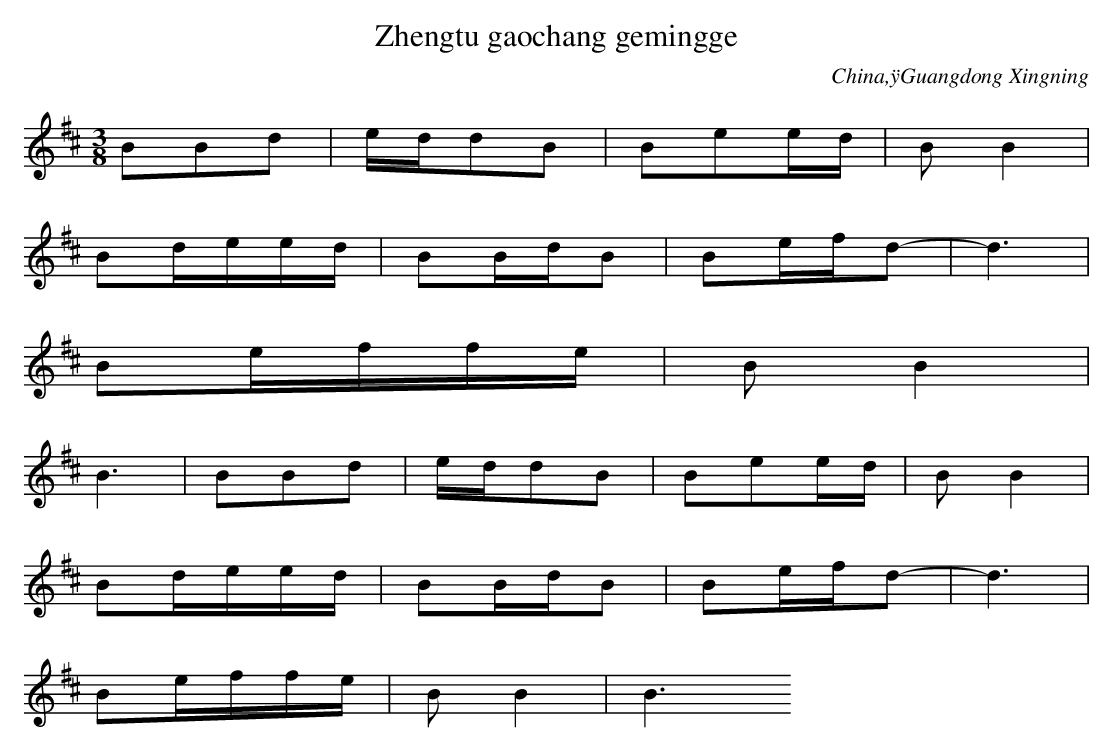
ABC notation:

X:1
T: Zhengtu gaochang gemingge
O: China,ÿGuangdong Xingning
M: 3/8
L: 1/16
K: D
B2B2d2 | edd2B2 | B2e2ed | B2B4 |
B2deed | B2BdB2 | B2efd2- | d6 |
B2effe | B2B4 |
B6 | B2B2d2 | edd2B2 | B2e2ed | B2B4 |
B2deed | B2BdB2 | B2efd2- | d6 |
B2effe | B2B4 | B6
